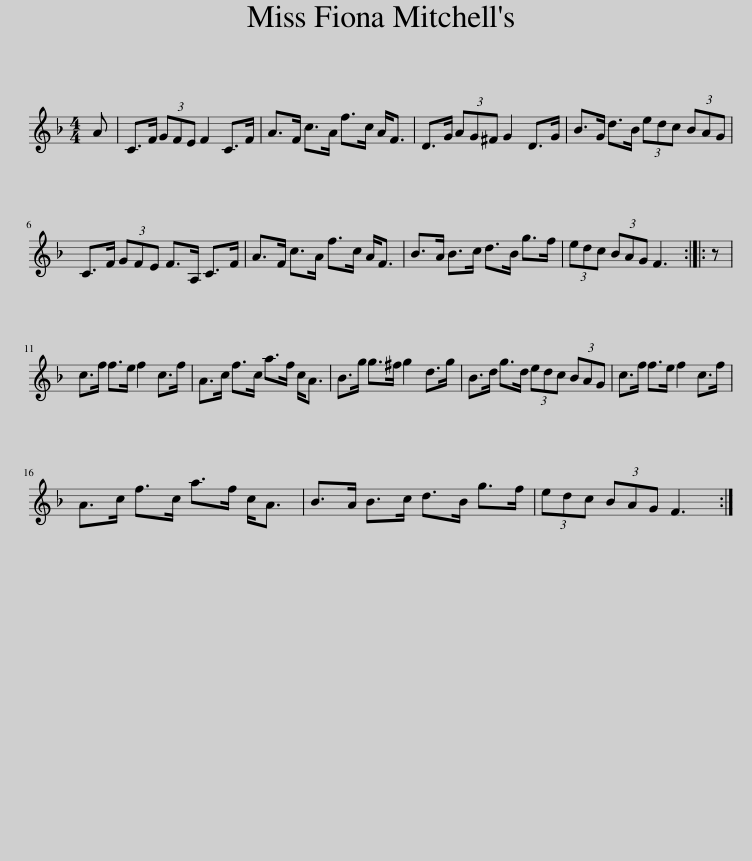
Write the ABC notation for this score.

X:1
L:1/8
M:4/4
I:linebreak $
K:F
V:1 treble
V:1
 A | C>F (3GFE F2 C>F | A>F c>A f>c A<F | D>G (3AG^F G2 D>G | B>G d>B (3edc (3BAG |$ %5
 C>F (3GFE F>A, C>F | A>F c>A f>c A<F | B>A B>c d>B g>f | (3edc (3BAG F3 :: z |$ %10
 c>f f>e f2 c>f | A>c f>c a>f c<A | B>g g>^f g2 d>g | B>d g>d (3edc (3BAG | c>f f>e f2 c>f |$ %15
 A>c f>c a>f c<A | B>A B>c d>B g>f | (3edc (3BAG F3 :| %18
